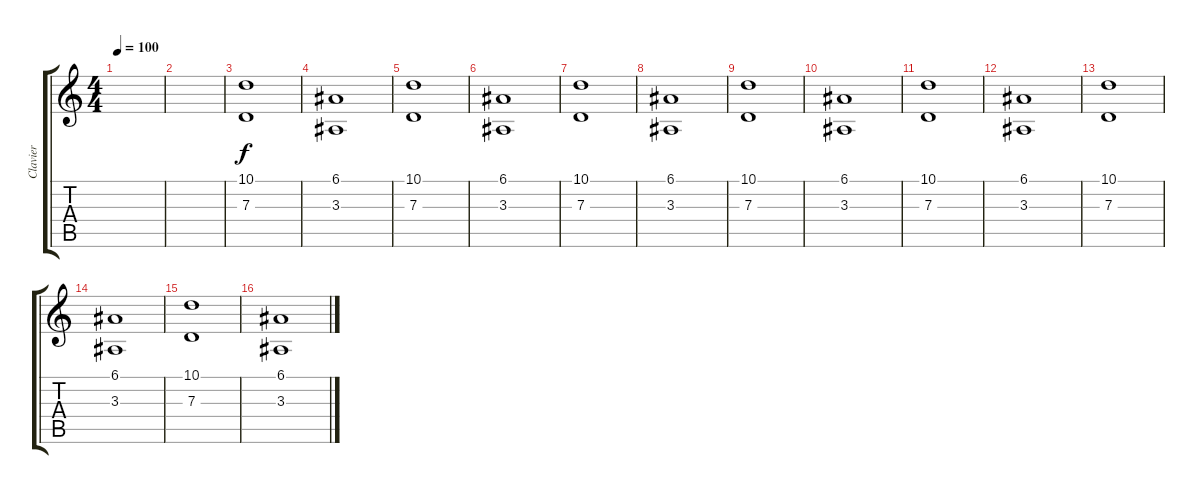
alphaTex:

\track ("Clavier" "Clavier") {instrument stringensemble1}
\staff {score tabs}
\tuning (E4 B3 G3 D3 A2 D2) {hide}
\ts (4 4)
\tempo 100
\clef g2
\ks c
|
|
(10.1 7.3).1 |
(6.1 3.3).1 |
(10.1 7.3).1 |
(6.1 3.3).1 |
(10.1 7.3).1 |
(6.1 3.3).1 |
(10.1 7.3).1 |
(6.1 3.3).1 |
(10.1 7.3).1 |
(6.1 3.3).1 |
(10.1 7.3).1 |
(6.1 3.3).1 |
(10.1 7.3).1 |
(6.1 3.3).1
